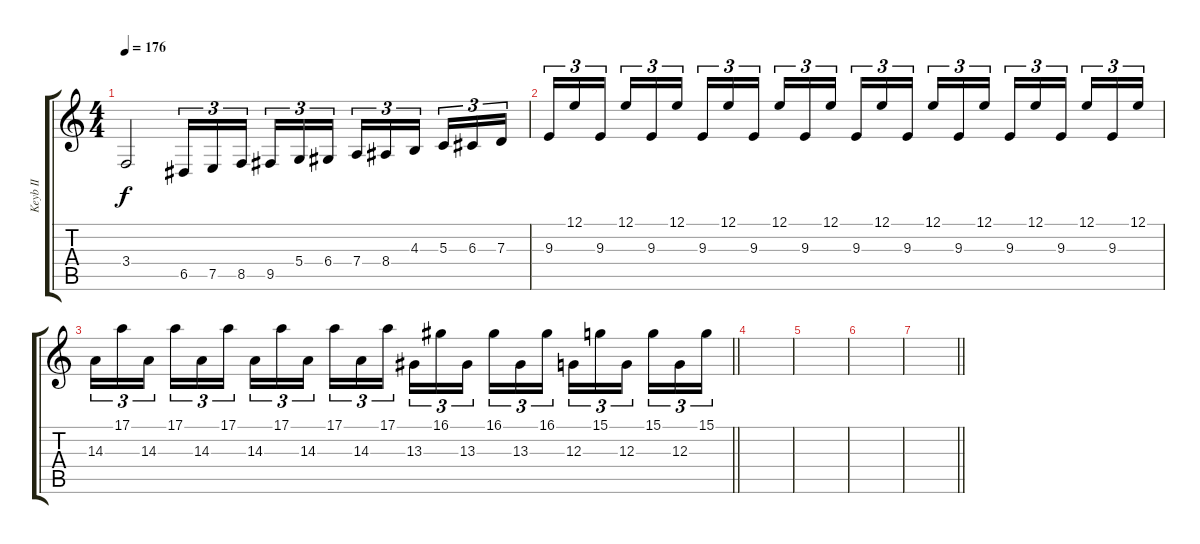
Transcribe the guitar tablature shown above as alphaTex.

\track ("Keyb II" "Keyb II") {instrument stringensemble1}
\staff {score tabs}
\tuning (E4 B3 G3 D3 A2 E2) {hide}
\ts (4 4)
\tempo 176
\clef g2
\ks c
3.4{t}.2{dy f} 6.5.16{tu (3 2)} 7.5.16{tu (3 2)} 8.5.16{tu (3 2) beam splitsecondary} 9.5.16{tu (3 2)} 5.4.16{tu (3 2)} 6.4.16{tu (3 2)} 7.4.16{tu (3 2)} 8.4.16{tu (3 2)} 4.3.16{tu (3 2) beam splitsecondary} 5.3.16{tu (3 2)} 6.3.16{tu (3 2)} 7.3.16{tu (3 2)} |
9.3.16{tu (3 2)} 12.1.16{tu (3 2)} 9.3.16{tu (3 2) beam splitsecondary} 12.1.16{tu (3 2)} 9.3.16{tu (3 2)} 12.1.16{tu (3 2)} 9.3.16{tu (3 2)} 12.1.16{tu (3 2)} 9.3.16{tu (3 2) beam splitsecondary} 12.1.16{tu (3 2)} 9.3.16{tu (3 2)} 12.1.16{tu (3 2)} 9.3.16{tu (3 2)} 12.1.16{tu (3 2)} 9.3.16{tu (3 2) beam splitsecondary} 12.1.16{tu (3 2)} 9.3.16{tu (3 2)} 12.1.16{tu (3 2)} 9.3.16{tu (3 2)} 12.1.16{tu (3 2)} 9.3.16{tu (3 2) beam splitsecondary} 12.1.16{tu (3 2)} 9.3.16{tu (3 2)} 12.1.16{tu (3 2)} |
\barLineRight lightlight
14.3.16{tu (3 2)} 17.1.16{tu (3 2)} 14.3.16{tu (3 2) beam splitsecondary} 17.1.16{tu (3 2)} 14.3.16{tu (3 2)} 17.1.16{tu (3 2)} 14.3.16{tu (3 2)} 17.1.16{tu (3 2)} 14.3.16{tu (3 2) beam splitsecondary} 17.1.16{tu (3 2)} 14.3.16{tu (3 2)} 17.1.16{tu (3 2)} 13.3.16{tu (3 2)} 16.1.16{tu (3 2)} 13.3.16{tu (3 2) beam splitsecondary} 16.1.16{tu (3 2)} 13.3.16{tu (3 2)} 16.1.16{tu (3 2)} 12.3.16{tu (3 2)} 15.1.16{tu (3 2)} 12.3.16{tu (3 2) beam splitsecondary} 15.1.16{tu (3 2)} 12.3.16{tu (3 2)} 15.1.16{tu (3 2)} |
|
|
|
\barLineRight lightlight
